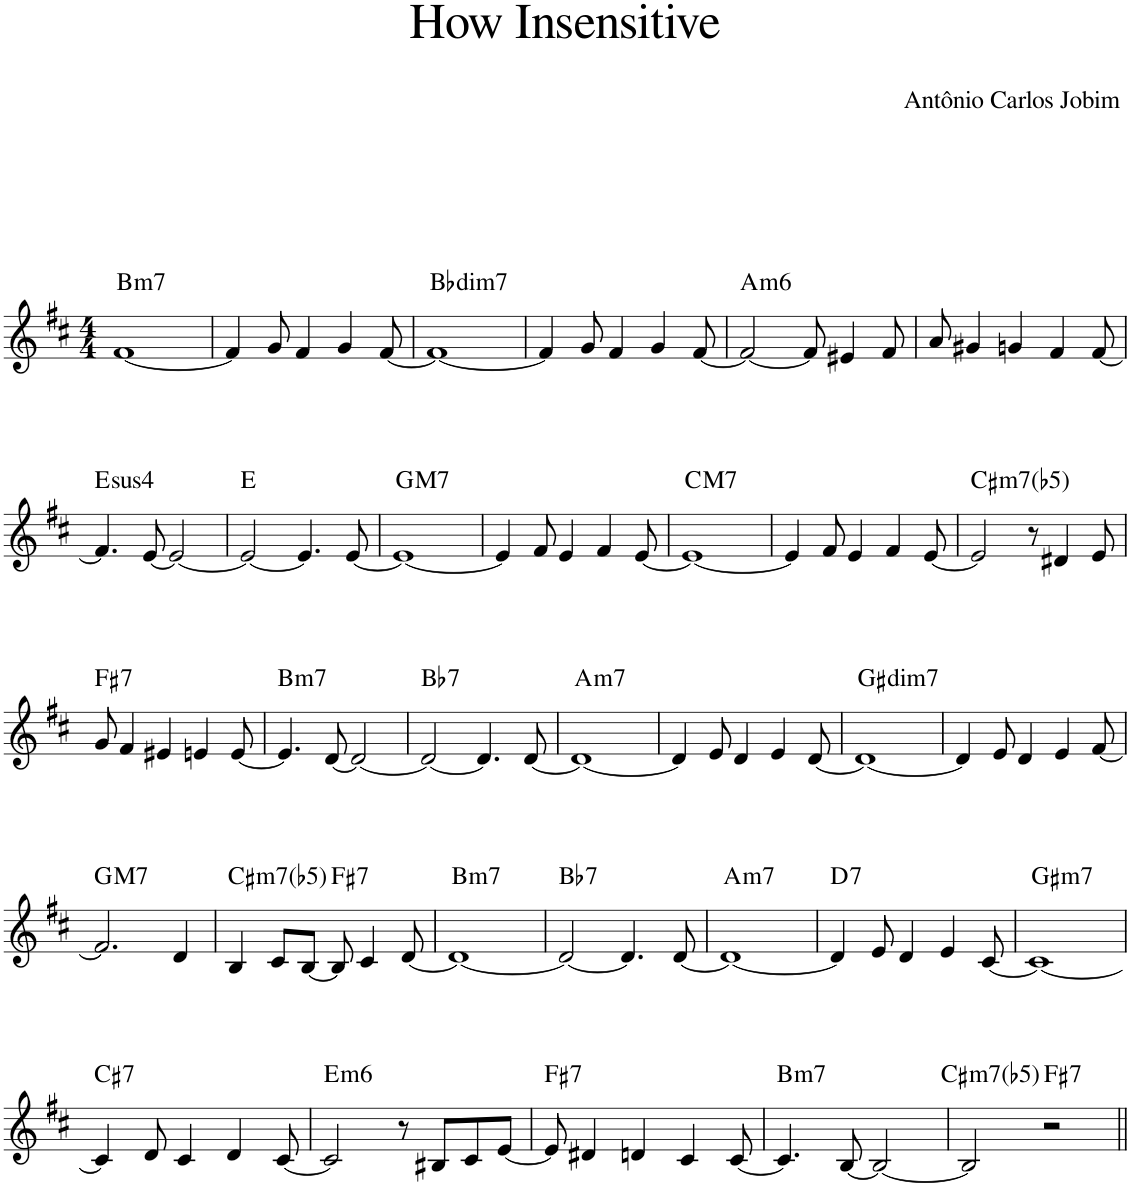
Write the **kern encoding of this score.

**kern	**harte
*part1	*part1
*staff1	*
*I"Piano	*
*I'Pno.	*
*clefG2	*
*k[f#c#]	*
*M4/4	*
=1	=1
!	!LO:H:kt=m7
[1f#	B:min7
=2	=2
4f#/]	.
8g/	.
4f#/	.
4g/	.
[8f#/	.
=3	=3
!	!LO:H:kt=dim7
1f#_	Bb:dim7
=4	=4
4f#/]	.
8g/	.
4f#/	.
4g/	.
[8f#/	.
=5	=5
!	!LO:H:kt=m6
2f#/_	A:min6
8f#/]	.
4e#X/	.
8f#/	.
=6	=6
8a/	.
4g#X/	.
4gn/	.
4f#/	.
[8f#/	.
!!LO:LB:g=z
=7	=7
!	!LO:H:kt=4
4.f#/]	E:sus4
[8e/	.
2e/_	.
=8	=8
2e/_	E:maj
4.e/]	.
[8e/	.
=9	=9
!	!LO:H:kt=M7
1e_	G:maj7
=10	=10
4e/]	.
8f#/	.
4e/	.
4f#/	.
[8e/	.
=11	=11
!	!LO:H:kt=M7
1e_	C:maj7
=12	=12
4e/]	.
8f#/	.
4e/	.
4f#/	.
[8e/	.
=13	=13
!	!LO:H:kt=m7(b5)
2e/]	C#:hdim7
8r	.
4d#X/	.
8e/	.
!!LO:LB:g=z
=14	=14
!	!LO:H:kt=7
8g/	F#:7
4f#/	.
4e#X/	.
4en/	.
[8e/	.
=15	=15
!	!LO:H:kt=m7
4.e/]	B:min7
[8d/	.
2d/_	.
=16	=16
!	!LO:H:kt=7
2d/_	Bb:7
4.d/]	.
[8d/	.
=17	=17
!	!LO:H:kt=m7
1d_	A:min7
=18	=18
4d/]	.
8e/	.
4d/	.
4e/	.
[8d/	.
=19	=19
!	!LO:H:kt=dim7
1d_	G#:dim7
=20	=20
4d/]	.
8e/	.
4d/	.
4e/	.
[8f#/	.
!!LO:LB:g=z
=21	=21
!	!LO:H:kt=M7
2.f#/]	G:maj7
4d/	.
=22	=22
!	!LO:H:kt=m7(b5)
4B/	C#:hdim7
8c#/L	.
[8B/J	.
!	!LO:H:kt=7
8B/]	F#:7
4c#/	.
[8d/	.
=23	=23
!	!LO:H:kt=m7
1d_	B:min7
=24	=24
!	!LO:H:kt=7
2d/_	Bb:7
4.d/]	.
[8d/	.
=25	=25
!	!LO:H:kt=m7
1d_	A:min7
=26	=26
!	!LO:H:kt=7
4d/]	D:7
8e/	.
4d/	.
4e/	.
[8c#/	.
=27	=27
!	!LO:H:kt=m7
1c#_	G#:min7
!!LO:LB:g=z
=28	=28
!	!LO:H:kt=7
4c#/]	C#:7
8d/	.
4c#/	.
4d/	.
[8c#/	.
=29	=29
!	!LO:H:kt=m6
2c#/]	E:min6
8r	.
8B#X/L	.
8c#/	.
[8e/J	.
=30	=30
!	!LO:H:kt=7
8e/]	F#:7
4d#X/	.
4dn/	.
4c#/	.
[8c#/	.
=31	=31
!	!LO:H:kt=m7
4.c#/]	B:min7
[8B/	.
2B/_	.
=32	=32
!	!LO:H:kt=m7(b5)
2B/]	C#:hdim7
!	!LO:H:kt=7
2r	F#:7
=||	=||
*-	*-
